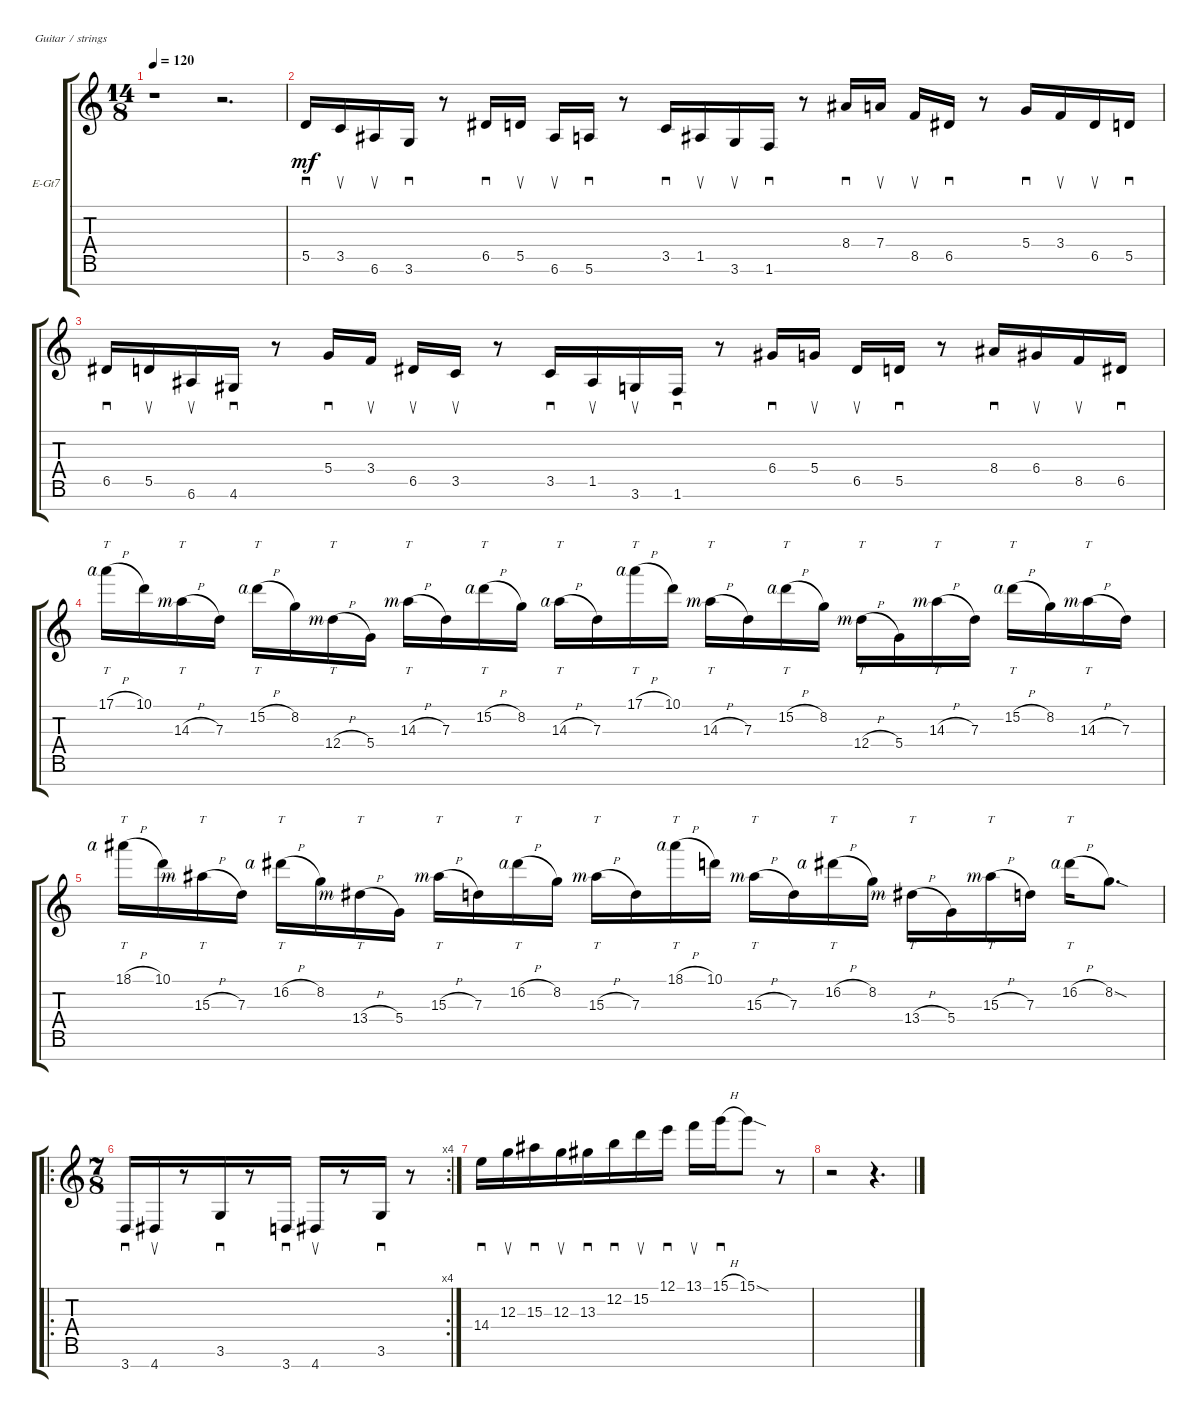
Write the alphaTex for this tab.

\defaultSystemsLayout 4
\bracketExtendMode groupsimilarinstruments
\firstSystemTrackNameOrientation horizontal
\otherSystemsTrackNameOrientation horizontal
\track ("Lead guitar" "E-Gt7") {instrument distortionguitar}
\staff {score tabs}
\tuning (E4 B3 G3 D3 A2 E2 B1)
\ts (14 8)
\tempo 120
\clef g2
\ks c
r.1{dy mf instrument distortionguitar} r.2{d} |
5.5.16{sd} 3.5.16{su} 6.6{acc #}.16{su} 3.6.16{sd} r.8 6.5{acc #}.16{sd} 5.5.16{su} 6.6{acc #}.16{su} 5.6.16{sd} r.8 3.5.16{sd} 1.5{acc #}.16{su} 3.6.16{su} 1.6.16{sd} r.8 8.4{acc #}.16{sd} 7.4.16{su} 8.5.16{su} 6.5{acc #}.16{sd} r.8 5.4.16{sd} 3.4.16{su} 6.5{acc #}.16{su} 5.5.16{sd} |
6.5{acc #}.16{sd} 5.5.16{su} 6.6{acc #}.16{su} 4.6{acc #}.16{sd} r.8 5.4.16{sd} 3.4.16{su} 6.5{acc #}.16{su} 3.5.16{su} r.8 3.5.16{sd} 1.5{acc #}.16{su} 3.6.16{su} 1.6.16{sd} r.8 6.4{acc #}.16{sd} 5.4.16{su} 6.5{acc #}.16{su} 5.5.16{sd} r.8 8.4{acc #}.16{sd} 6.4{acc #}.16{su} 8.5.16{su} 6.5{acc #}.16{sd} |
17.1{h rf 4}.16{tt} 10.1.16 14.3{h rf 3}.16{tt} 7.3.16 15.2{h rf 4}.16{tt} 8.2.16 12.4{h rf 3}.16{tt} 5.4.16 14.3{h rf 3}.16{tt} 7.3.16 15.2{h rf 4}.16{tt} 8.2.16 14.3{h rf 4}.16{tt} 7.3.16 17.1{h rf 4}.16{tt} 10.1.16 14.3{h rf 3}.16{tt} 7.3.16 15.2{h rf 4}.16{tt} 8.2.16 12.4{h rf 3}.16{tt} 5.4.16 14.3{h rf 3}.16{tt} 7.3.16 15.2{h rf 4}.16{tt} 8.2.16 14.3{h rf 3}.16{tt} 7.3.16 |
18.1{h rf 4 acc #}.16{tt} 10.1.16 15.3{h rf 3 acc #}.16{tt} 7.3.16 16.2{h rf 4 acc #}.16{tt} 8.2.16 13.4{h rf 3 acc #}.16{tt} 5.4.16 15.3{h rf 3 acc #}.16{tt} 7.3.16 16.2{h rf 4 acc #}.16{tt} 8.2.16 15.3{h rf 3 acc #}.16{tt} 7.3.16 18.1{h rf 4 acc #}.16{tt} 10.1.16 15.3{h rf 3 acc #}.16{tt} 7.3.16 16.2{h rf 4 acc #}.16{tt} 8.2.16 13.4{h rf 3 acc #}.16{tt} 5.4.16 15.3{h rf 3 acc #}.16{tt} 7.3.16 16.2{h rf 4 acc #}.16{tt} 8.2{sod}.8{d} |
\ro
\rc 4
\ts (7 8)
3.7.16{sd} 4.7{acc #}.16{su} r.8 3.6.16{sd} r.8 3.7.16{sd} 4.7{acc #}.16{su} r.8 3.6.16{sd} r.8 |
14.4.16{sd} 12.3.16{su} 15.3{acc #}.16{sd} 12.3.16{su} 13.3{acc #}.16{sd} 12.2.16{sd} 15.2.16{su} 12.1.16{sd} 13.1.16{su} 15.1{h}.16{sd} 15.1{sod}.8 r.8 |
r.2 r.4{d}
